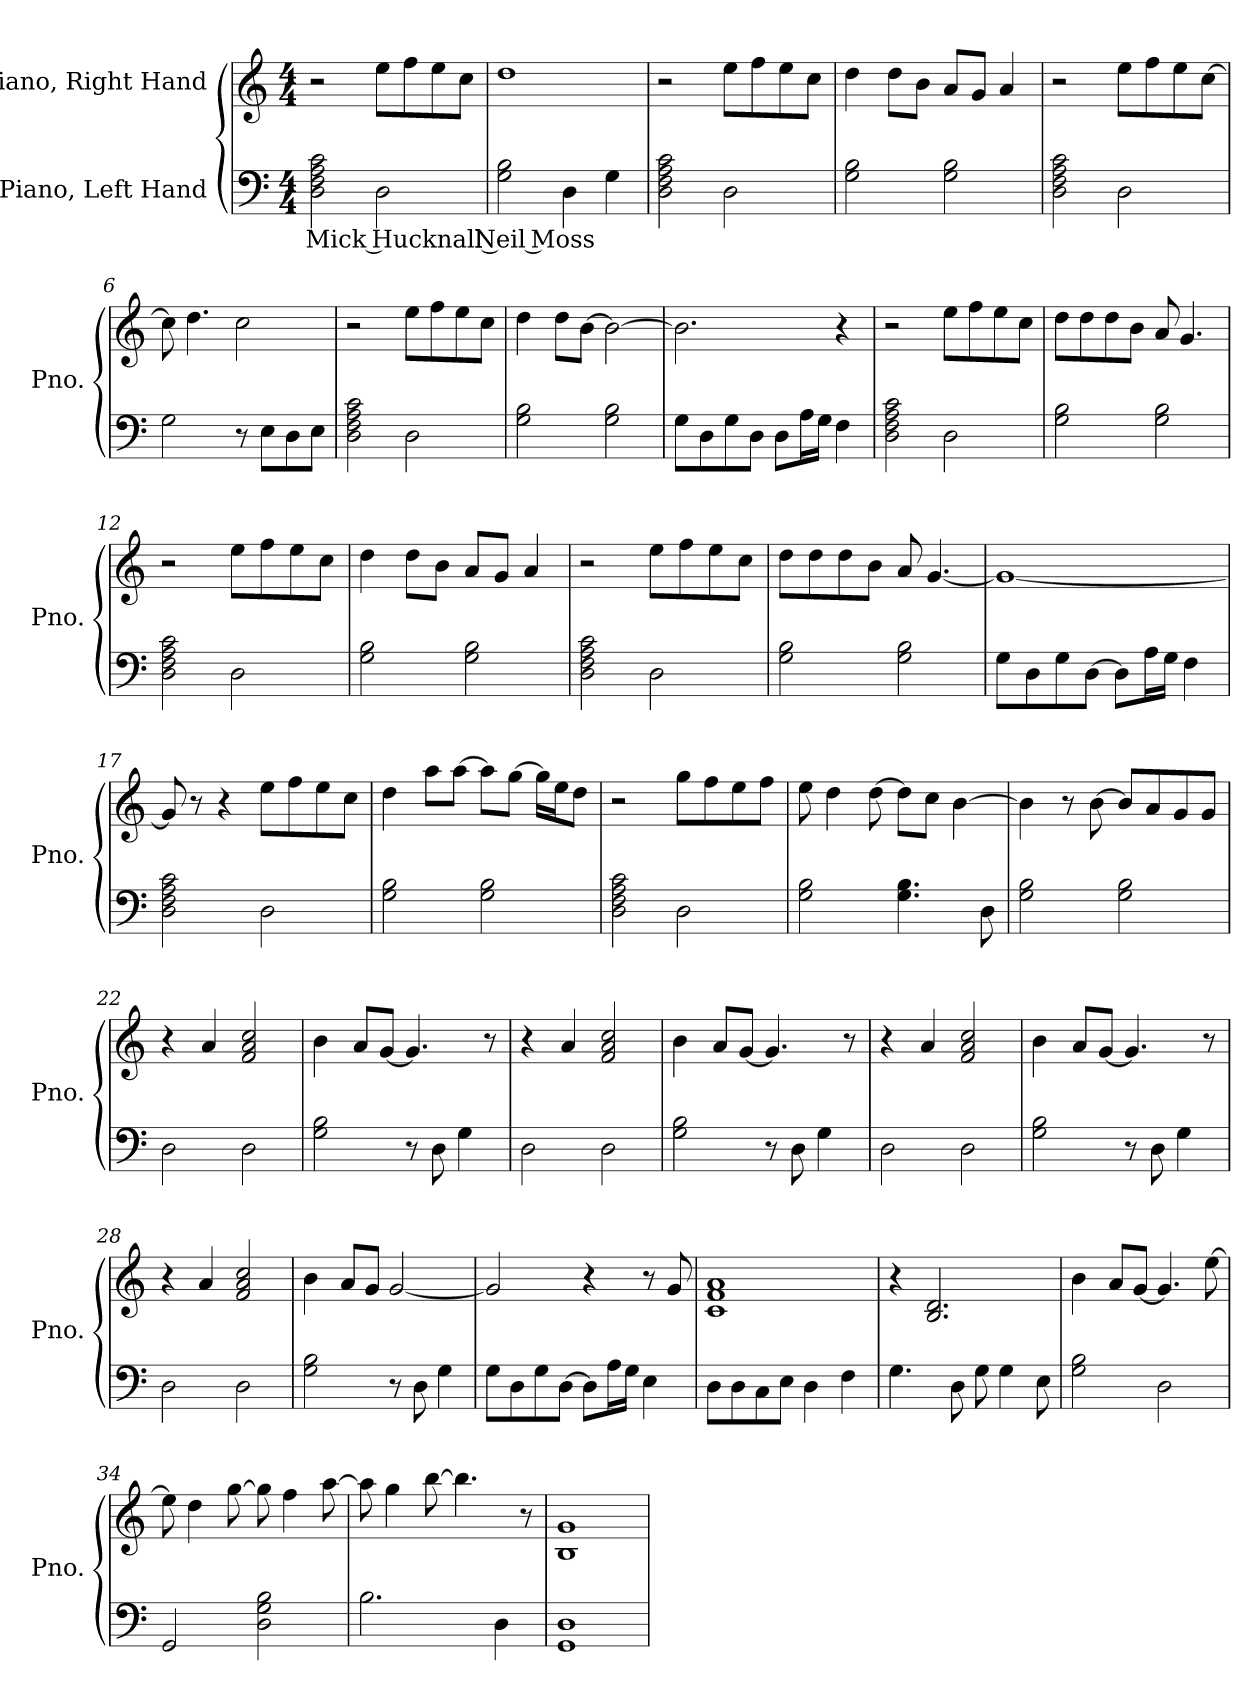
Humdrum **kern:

**kern	**text	**kern
*part2	*part2	*part1
*staff2	*staff2	*staff1
*I"Piano, Left Hand	*	*I"Piano, Right Hand
*I'Pno.	*	*I'Pno.
*clefF4	*	*clefG2
*k[]	*	*k[]
*M4/4	*	*M4/4
*MM100	*	*MM100
=1	=1	=1
!	!LO:LY:b	!
2D\ 2F\ 2A\ 2c\	Mick Hucknall Neil Moss	2r
2D\	.	8ee\L
.	.	8ff\
.	.	8ee\
.	.	8cc\J
=2	=2	=2
2G\ 2B\	.	1dd
4D\	.	.
4G\	.	.
=3	=3	=3
2D\ 2F\ 2A\ 2c\	.	2r
2D\	.	8ee\L
.	.	8ff\
.	.	8ee\
.	.	8cc\J
=4	=4	=4
2G\ 2B\	.	4dd\
.	.	8dd\L
.	.	8b\J
2G\ 2B\	.	8a/L
.	.	8g/J
.	.	4a/
!!LO:LB:g=z
=5	=5	=5
2D\ 2F\ 2A\ 2c\	.	2r
2D\	.	8ee\L
.	.	8ff\
.	.	8ee\
.	.	[8cc\J
=6	=6	=6
2G\	.	8cc\]
.	.	4.dd\
8r	.	2cc\
8E\L	.	.
8D\	.	.
8E\J	.	.
=7	=7	=7
2D\ 2F\ 2A\ 2c\	.	2r
2D\	.	8ee\L
.	.	8ff\
.	.	8ee\
.	.	8cc\J
=8	=8	=8
2G\ 2B\	.	4dd\
.	.	8dd\L
.	.	[8b\J
2G\ 2B\	.	2b\_
=9	=9	=9
8G\L	.	2.b\]
8D\	.	.
8G\	.	.
8D\J	.	.
8D\L	.	.
16A\L	.	.
16G\JJ	.	.
4F\	.	4r
=10	=10	=10
2D\ 2F\ 2A\ 2c\	.	2r
2D\	.	8ee\L
.	.	8ff\
.	.	8ee\
.	.	8cc\J
!!LO:LB:g=z
=11	=11	=11
2G\ 2B\	.	8dd\L
.	.	8dd\
.	.	8dd\
.	.	8b\J
2G\ 2B\	.	8a/
.	.	4.g/
=12	=12	=12
2D\ 2F\ 2A\ 2c\	.	2r
2D\	.	8ee\L
.	.	8ff\
.	.	8ee\
.	.	8cc\J
=13	=13	=13
2G\ 2B\	.	4dd\
.	.	8dd\L
.	.	8b\J
2G\ 2B\	.	8a/L
.	.	8g/J
.	.	4a/
=14	=14	=14
2D\ 2F\ 2A\ 2c\	.	2r
2D\	.	8ee\L
.	.	8ff\
.	.	8ee\
.	.	8cc\J
=15	=15	=15
2G\ 2B\	.	8dd\L
.	.	8dd\
.	.	8dd\
.	.	8b\J
2G\ 2B\	.	8a/
.	.	[4.g/
=16	=16	=16
8G\L	.	1g_
8D\	.	.
8G\	.	.
[8D\J	.	.
8D\L]	.	.
16A\L	.	.
16G\JJ	.	.
4F\	.	.
!!LO:LB:g=z
=17	=17	=17
2D\ 2F\ 2A\ 2c\	.	8g/]
.	.	8r
.	.	4r
2D\	.	8ee\L
.	.	8ff\
.	.	8ee\
.	.	8cc\J
=18	=18	=18
2G\ 2B\	.	4dd\
.	.	8aa\L
.	.	[8aa\J
2G\ 2B\	.	8aa\L]
.	.	[8gg\J
.	.	16gg\LL]
.	.	16ee\J
.	.	8dd\J
=19	=19	=19
2D\ 2F\ 2A\ 2c\	.	2r
2D\	.	8gg\L
.	.	8ff\
.	.	8ee\
.	.	8ff\J
=20	=20	=20
2G\ 2B\	.	8ee\
.	.	4dd\
.	.	[8dd\
4.G\ 4.B\	.	8dd\L]
.	.	8cc\J
.	.	[4b\
8D\	.	.
=21	=21	=21
2G\ 2B\	.	4b\]
.	.	8r
.	.	[8b\
2G\ 2B\	.	8b/L]
.	.	8a/
.	.	8g/
.	.	8g/J
=22	=22	=22
2D\	.	4r
.	.	4a/
2D\	.	2f/ 2a/ 2cc/
!!LO:LB:g=z
=23	=23	=23
2G\ 2B\	.	4b\
.	.	8a/L
.	.	[8g/J
8r	.	4.g/]
8D\	.	.
4G\	.	.
.	.	8r
=24	=24	=24
2D\	.	4r
.	.	4a/
2D\	.	2f/ 2a/ 2cc/
=25	=25	=25
2G\ 2B\	.	4b\
.	.	8a/L
.	.	[8g/J
8r	.	4.g/]
8D\	.	.
4G\	.	.
.	.	8r
=26	=26	=26
2D\	.	4r
.	.	4a/
2D\	.	2f/ 2a/ 2cc/
=27	=27	=27
2G\ 2B\	.	4b\
.	.	8a/L
.	.	[8g/J
8r	.	4.g/]
8D\	.	.
4G\	.	.
.	.	8r
=28	=28	=28
2D\	.	4r
.	.	4a/
2D\	.	2f/ 2a/ 2cc/
=29	=29	=29
2G\ 2B\	.	4b\
.	.	8a/L
.	.	8g/J
8r	.	[2g/
8D\	.	.
4G\	.	.
!!LO:LB:g=z
=30	=30	=30
8G\L	.	2g/]
8D\	.	.
8G\	.	.
[8D\J	.	.
8D\L]	.	4r
16A\L	.	.
16G\JJ	.	.
4E\	.	8r
.	.	8g/
=31	=31	=31
8D\L	.	1c 1f 1a
8D\	.	.
8C\	.	.
8E\J	.	.
4D\	.	.
4F\	.	.
=32	=32	=32
4.G\	.	4r
.	.	2.B/ 2.d/
8D\	.	.
8G\	.	.
4G\	.	.
8E\	.	.
=33	=33	=33
2G\ 2B\	.	4b\
.	.	8a/L
.	.	[8g/J
2D\	.	4.g/]
.	.	[8ee\
=34	=34	=34
2GG/	.	8ee\]
.	.	4dd\
.	.	[8gg\
2D\ 2G\ 2B\	.	8gg\]
.	.	4ff\
.	.	[8aa\
=35	=35	=35
2.B\	.	8aa\]
.	.	4gg\
.	.	[8bb\
.	.	4.bb\]
4D\	.	.
.	.	8r
!!LO:PB:g=z
=36	=36	=36
1GG 1D	.	1B 1g
=	=	=
*-	*-	*-
